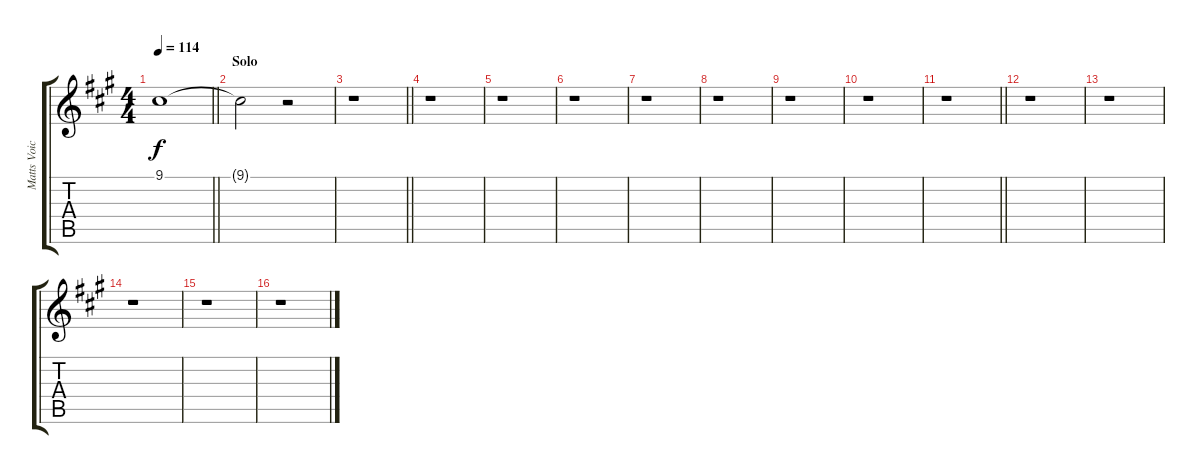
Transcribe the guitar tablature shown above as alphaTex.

\track ("Matts Voice" "Matts Voic") {instrument synthvoice}
\staff {score tabs}
\tuning (E4 B3 G3 D3 A2 E2) {hide}
\ts (4 4)
\tempo 114
\clef g2
\barLineRight lightlight
\ks f#minor
9.1{t}.1{dy f} |
\section ("" "Solo")
9.1{t}.2 r.2 |
\barLineRight lightlight
r.1 |
r.1 |
r.1 |
r.1 |
r.1 |
r.1 |
r.1 |
r.1 |
\barLineRight lightlight
r.1 |
r.1 |
r.1 |
r.1 |
r.1 |
r.1
